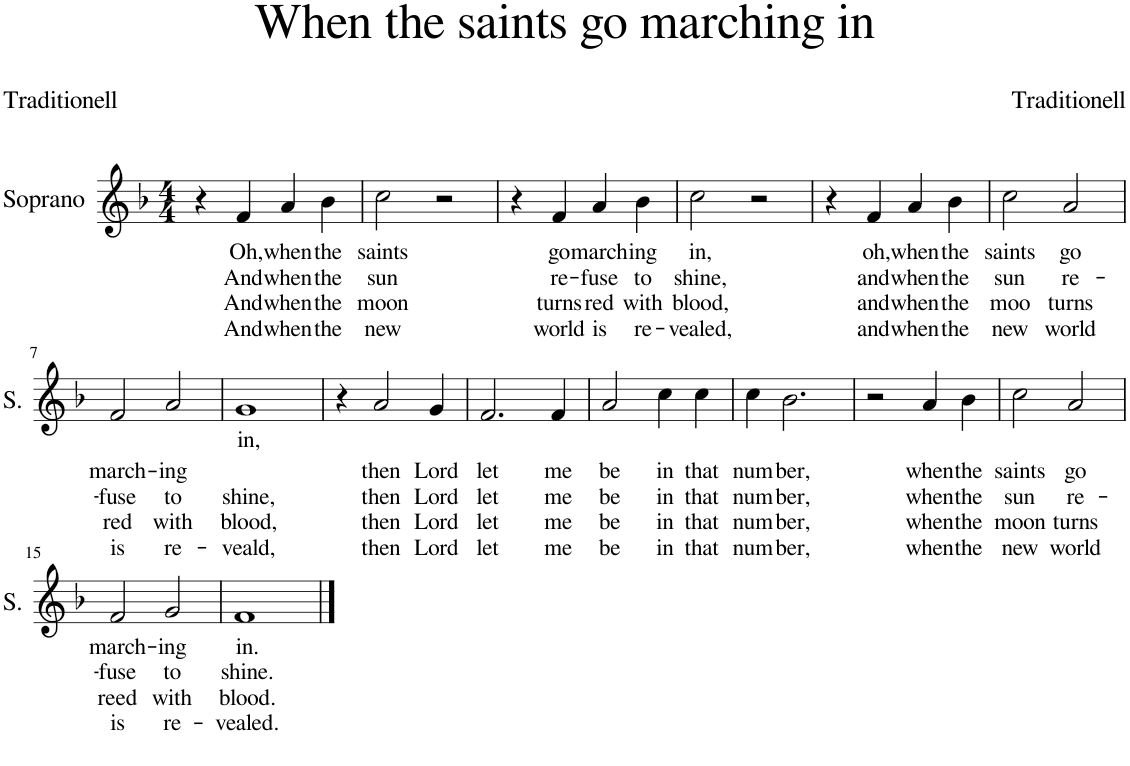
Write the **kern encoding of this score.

**kern	**text	**text	**text	**text
*part1	*part1	*part1	*part1	*part1
*staff1	*staff1	*staff1	*staff1	*staff1
*I"Soprano	*	*	*	*
*I'S.	*	*	*	*
*clefG2	*	*	*	*
*k[b-]	*	*	*	*
*M4/4	*	*	*	*
=1	=1	=1	=1	=1
4r	.	.	.	.
!	!LO:LY:b	!LO:LY:b	!LO:LY:b	!LO:LY:b
4f/	Oh,	And	And	And
!	!LO:LY:b	!LO:LY:b	!LO:LY:b	!LO:LY:b
4a/	when	when	when	when
!	!LO:LY:b	!LO:LY:b	!LO:LY:b	!LO:LY:b
4b-\	the	the	the	the
=2	=2	=2	=2	=2
!	!LO:LY:b	!LO:LY:b	!LO:LY:b	!LO:LY:b
2cc\	saints	sun	moon	new
2r	.	.	.	.
=3	=3	=3	=3	=3
4r	.	.	.	.
!	!LO:LY:b	!LO:LY:b	!LO:LY:b	!LO:LY:b
4f/	go	re-	turns	world
!	!LO:LY:b	!LO:LY:b	!LO:LY:b	!LO:LY:b
4a/	march-	-fuse	red	is
!	!LO:LY:b	!LO:LY:b	!LO:LY:b	!LO:LY:b
4b-\	-ing	to	with	re-
=4	=4	=4	=4	=4
!	!LO:LY:b	!LO:LY:b	!LO:LY:b	!LO:LY:b
2cc\	in,	shine,	blood,	-vealed,
2r	.	.	.	.
=5	=5	=5	=5	=5
4r	.	.	.	.
!	!LO:LY:b	!LO:LY:b	!LO:LY:b	!LO:LY:b
4f/	oh,	and	and	and
!	!LO:LY:b	!LO:LY:b	!LO:LY:b	!LO:LY:b
4a/	when	when	when	when
!	!LO:LY:b	!LO:LY:b	!LO:LY:b	!LO:LY:b
4b-\	the	the	the	the
=6	=6	=6	=6	=6
!	!LO:LY:b	!LO:LY:b	!LO:LY:b	!LO:LY:b
2cc\	saints	sun	moo	new
!	!LO:LY:b	!LO:LY:b	!LO:LY:b	!LO:LY:b
2a/	go	re-	turns	world
!!LO:LB:g=z
=7	=7	=7	=7	=7
!	!LO:LY:b	!LO:LY:b	!LO:LY:b	!LO:LY:b
2f/	march-	-fuse	red	is
!	!LO:LY:b	!LO:LY:b	!LO:LY:b	!LO:LY:b
2a/	-ing	to	with	re-
=8	=8	=8	=8	=8
!	!LO:LY:b	!LO:LY:b	!LO:LY:b	!LO:LY:b
1g	in,	shine,	blood,	-veald,
=9	=9	=9	=9	=9
4r	.	.	.	.
!	!LO:LY:b	!LO:LY:b	!LO:LY:b	!LO:LY:b
2a/	then	then	then	then
!	!LO:LY:b	!LO:LY:b	!LO:LY:b	!LO:LY:b
4g/	Lord	Lord	Lord	Lord
=10	=10	=10	=10	=10
!	!LO:LY:b	!LO:LY:b	!LO:LY:b	!LO:LY:b
2.f/	let	let	let	let
!	!LO:LY:b	!LO:LY:b	!LO:LY:b	!LO:LY:b
4f/	me	me	me	me
=11	=11	=11	=11	=11
!	!LO:LY:b	!LO:LY:b	!LO:LY:b	!LO:LY:b
2a/	be	be	be	be
!	!LO:LY:b	!LO:LY:b	!LO:LY:b	!LO:LY:b
4cc\	in	in	in	in
!	!LO:LY:b	!LO:LY:b	!LO:LY:b	!LO:LY:b
4cc\	that	that	that	that
=12	=12	=12	=12	=12
!	!LO:LY:b	!LO:LY:b	!LO:LY:b	!LO:LY:b
4cc\	num-	num-	num-	num-
!	!LO:LY:b	!LO:LY:b	!LO:LY:b	!LO:LY:b
2.b-\	-ber,	-ber,	-ber,	-ber,
=13	=13	=13	=13	=13
2r	.	.	.	.
!	!LO:LY:b	!LO:LY:b	!LO:LY:b	!LO:LY:b
4a/	when	when	when	when
!	!LO:LY:b	!LO:LY:b	!LO:LY:b	!LO:LY:b
4b-\	the	the	the	the
=14	=14	=14	=14	=14
!	!LO:LY:b	!LO:LY:b	!LO:LY:b	!LO:LY:b
2cc\	saints	sun	moon	new
!	!LO:LY:b	!LO:LY:b	!LO:LY:b	!LO:LY:b
2a/	go	re-	turns	world
!!LO:LB:g=z
=15	=15	=15	=15	=15
!	!LO:LY:b	!LO:LY:b	!LO:LY:b	!LO:LY:b
2f/	march-	-fuse	reed	is
!	!LO:LY:b	!LO:LY:b	!LO:LY:b	!LO:LY:b
2g/	-ing	to	with	re-
=16	=16	=16	=16	=16
!	!LO:LY:b	!LO:LY:b	!LO:LY:b	!LO:LY:b
1f	in.	shine.	blood.	-vealed.
==	==	==	==	==
*-	*-	*-	*-	*-
